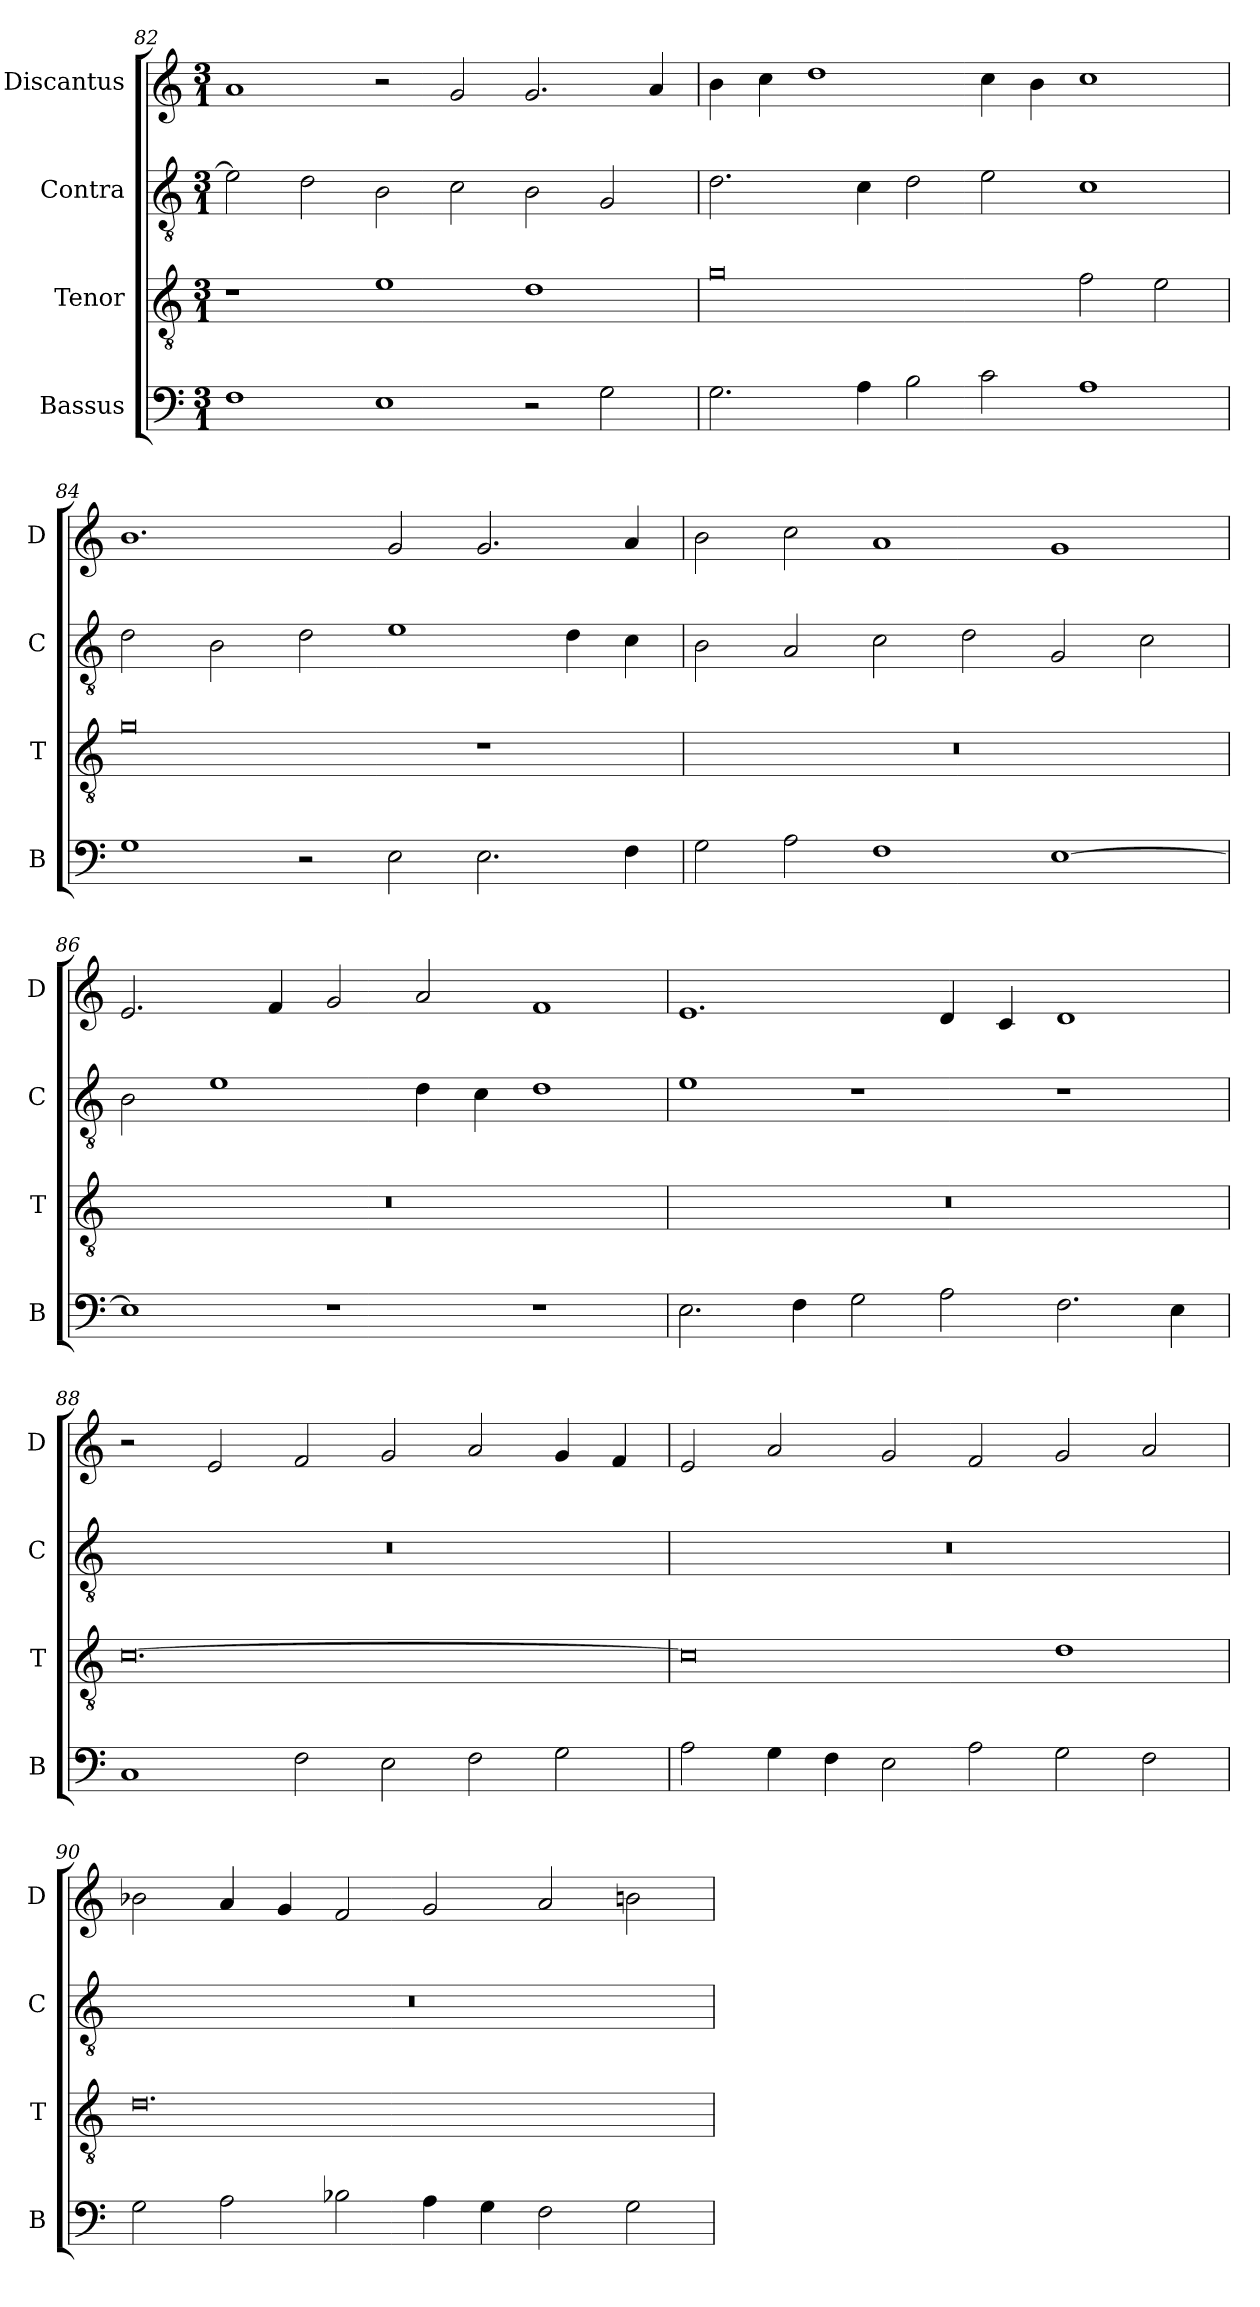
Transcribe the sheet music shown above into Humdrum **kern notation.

**kern	**kern	**kern	**kern
*part4	*part3	*part2	*part1
*staff4	*staff3	*staff2	*staff1
*I"Bassus	*I"Tenor	*I"Contra	*I"Discantus
*I'B	*I'T	*I'C	*I'D
*clefF4	*clefGv2	*clefGv2	*clefG2
*k[]	*k[]	*k[]	*k[]
*M3/1	*M3/1	*M3/1	*M3/1
=82	=82	=82	=82
1F	1r	2e\]	1a
.	.	2d\	.
1E	1e	2B\	2r
.	.	2c\	2g/
2r	1d	2B\	2.g/
2G\	.	2G/	.
.	.	.	4a/
=83	=83	=83	=83
2.G\	0g	2.d\	4b\
.	.	.	4cc\
.	.	.	1dd
4A\	.	4c\	.
2B\	.	2d\	.
2c\	.	2e\	4cc\
.	.	.	4b\
1A	2f\	1c	1cc
.	2e\	.	.
=84	=84	=84	=84
1G	0g	2d\	1.b
.	.	2B\	.
2r	.	2d\	.
2E\	.	1e	2g/
2.E\	1r	.	2.g/
.	.	4d\	.
4F\	.	4c\	4a/
=85	=85	=85	=85
2G\	0.r	2B\	2b\
2A\	.	2A/	2cc\
1F	.	2c\	1a
.	.	2d\	.
[1E	.	2G/	1g
.	.	2c\	.
=86	=86	=86	=86
1E]	0.r	2B\	2.e/
.	.	1e	.
.	.	.	4f/
1r	.	.	2g/
.	.	4d\	2a/
.	.	4c\	.
1r	.	1d	1f
=87	=87	=87	=87
2.E\	0.r	1e	1.e
4F\	.	.	.
2G\	.	1r	.
2A\	.	.	4d/
.	.	.	4c/
2.F\	.	1r	1d
4E\	.	.	.
=88	=88	=88	=88
1C	[0.c	0.r	2r
.	.	.	2e/
2F\	.	.	2f/
2E\	.	.	2g/
2F\	.	.	2a/
2G\	.	.	4g/
.	.	.	4f/
=89	=89	=89	=89
2A\	0c]	0.r	2e/
4G\	.	.	2a/
4F\	.	.	.
2E\	.	.	2g/
2A\	.	.	2f/
2G\	1d	.	2g/
2F\	.	.	2a/
=90	=90	=90	=90
2G\	0.d	0.r	2b-X\
2A\	.	.	4a/
.	.	.	4g/
2B-X\	.	.	2f/
4A\	.	.	2g/
4G\	.	.	.
2F\	.	.	2a/
2G\	.	.	2bn\
=	=	=	=
*-	*-	*-	*-
